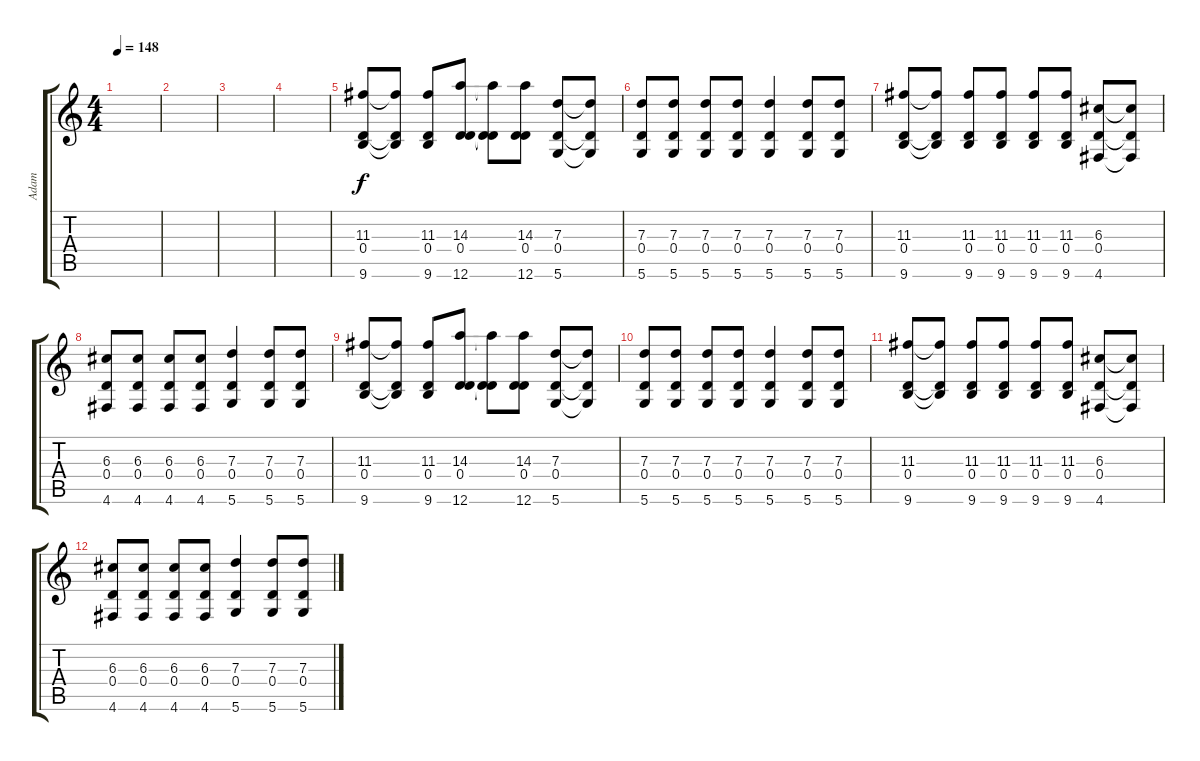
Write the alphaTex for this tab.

\track ("Adam" "Adam") {instrument electricguitarjazz}
\staff {score tabs}
\tuning (E4 B3 G3 D3 A2 D2) {hide}
\ts (4 4)
\tempo 148
\clef g2
\ks c
|
|
|
|
(11.3 0.4 9.6).8{instrument distortionguitar} (11.3{t} 0.4{t} 9.6{t}).8 (11.3 0.4 9.6).8 (14.3 0.4 12.6).8 (14.3{t} 0.4{t} 12.6{t}).8 (14.3 0.4 12.6).8 (7.3 0.4 5.6).8 (7.3{t} 0.4{t} 5.6{t}).8 |
(7.3 0.4 5.6).8 (7.3 0.4 5.6).8 (7.3 0.4 5.6).8 (7.3 0.4 5.6).8 (7.3 0.4 5.6).4 (7.3 0.4 5.6).8 (7.3 0.4 5.6).8 |
(11.3 0.4 9.6).8 (11.3{t} 0.4{t} 9.6{t}).8 (11.3 0.4 9.6).8 (11.3 0.4 9.6).8 (11.3 0.4 9.6).8 (11.3 0.4 9.6).8 (6.3 0.4 4.6).8 (6.3{t} 0.4{t} 4.6{t}).8 |
(6.3 0.4 4.6).8 (6.3 0.4 4.6).8 (6.3 0.4 4.6).8 (6.3 0.4 4.6).8 (7.3 0.4 5.6).4 (7.3 0.4 5.6).8 (7.3 0.4 5.6).8 |
(11.3 0.4 9.6).8 (11.3{t} 0.4{t} 9.6{t}).8 (11.3 0.4 9.6).8 (14.3 0.4 12.6).8 (14.3{t} 0.4{t} 12.6{t}).8 (14.3 0.4 12.6).8 (7.3 0.4 5.6).8 (7.3{t} 0.4{t} 5.6{t}).8 |
(7.3 0.4 5.6).8 (7.3 0.4 5.6).8 (7.3 0.4 5.6).8 (7.3 0.4 5.6).8 (7.3 0.4 5.6).4 (7.3 0.4 5.6).8 (7.3 0.4 5.6).8 |
(11.3 0.4 9.6).8 (11.3{t} 0.4{t} 9.6{t}).8 (11.3 0.4 9.6).8 (11.3 0.4 9.6).8 (11.3 0.4 9.6).8 (11.3 0.4 9.6).8 (6.3 0.4 4.6).8 (6.3{t} 0.4{t} 4.6{t}).8 |
(6.3 0.4 4.6).8 (6.3 0.4 4.6).8 (6.3 0.4 4.6).8 (6.3 0.4 4.6).8 (7.3 0.4 5.6).4 (7.3 0.4 5.6).8 (7.3 0.4 5.6).8
